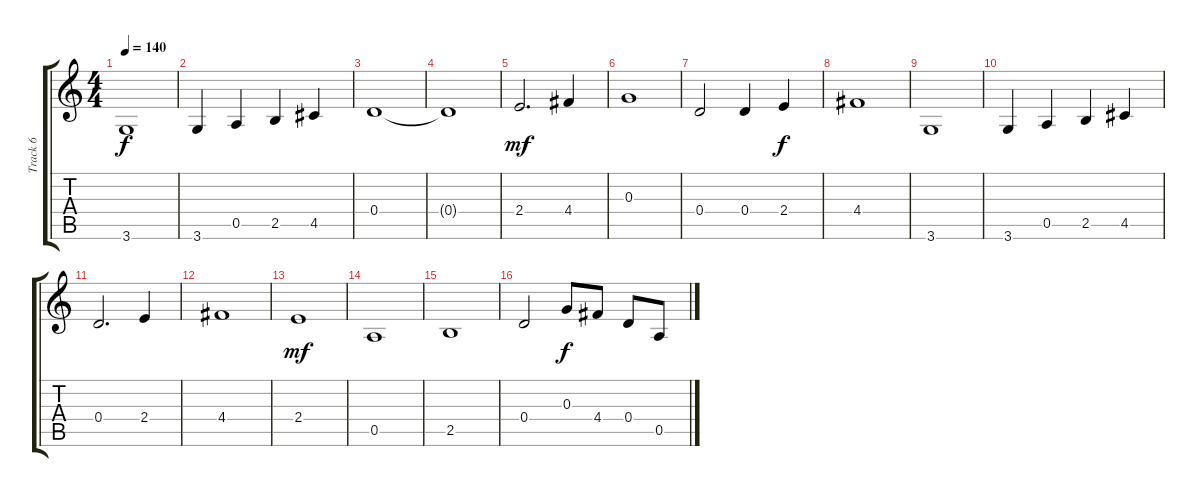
\track ("Track 6" "Track 6") {instrument contrabass}
\staff {score tabs}
\tuning (E4 B3 G3 D3 A2 E2) {hide}
\ts (4 4)
\tempo 140
\clef g2
\ks c
3.6.1{dy f} |
3.6.4 0.5.4 2.5.4 4.5.4 |
0.4.1 |
0.4{t}.1 |
2.4.2{d dy mf} 4.4.4 |
0.3.1 |
0.4.2 0.4.4 2.4.4{dy f} |
4.4.1 |
3.6.1 |
3.6.4 0.5.4 2.5.4 4.5.4 |
0.4.2{d} 2.4.4 |
4.4.1 |
2.4.1{dy mf} |
0.5.1 |
2.5.1 |
0.4.2 0.3.8{dy f} 4.4.8 0.4.8 0.5.8
